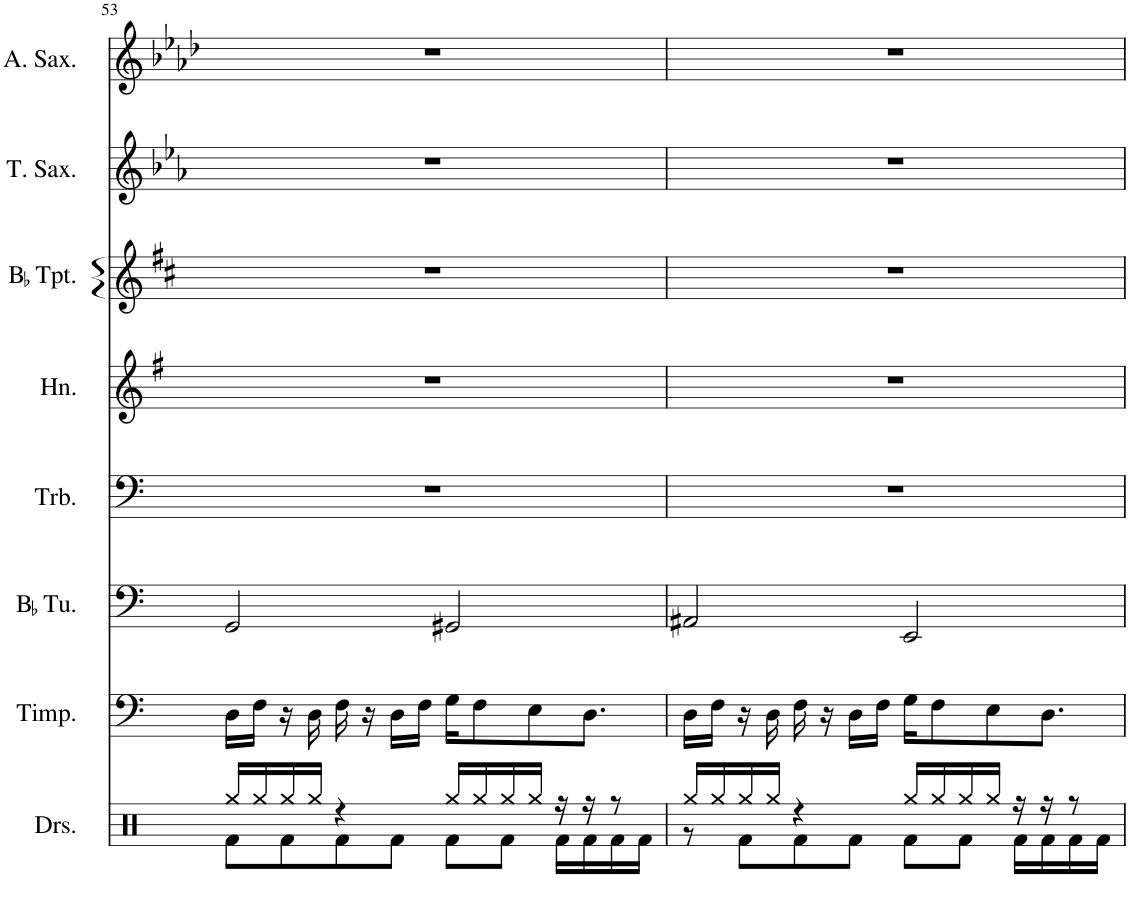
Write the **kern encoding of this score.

**kern	**kern	**kern	**kern	**kern	**kern	**kern	**kern
*part8	*part7	*part6	*part5	*part4	*part3	*part2	*part1
*staff8	*staff7	*staff6	*staff5	*staff4	*staff3	*staff2	*staff1
*I"Drumset	*I"Timpani	*I"BaccidentalFlat Tuba	*I"Trombone	*I"Horn	*I"BaccidentalFlat Trumpet	*I"Tenor Saxophone	*I"Alto Saxophone
*I'Drs.	*I'Timp.	*I'BaccidentalFlat Tu.	*I'Trb.	*I'Hn.	*I'BaccidentalFlat Tpt.	*I'T. Sax.	*I'A. Sax.
!!LO:PB:g=z
*clefX	*clefF4	*clefF4	*clefF4	*clefG2	*clefG2	*clefG2	*clefG2
*	*	*	*	*Trd4c7	*Trd1c2	*Trd8c14	*Trd5c9
*k[]	*k[]	*k[]	*k[]	*k[f#]	*k[f#c#]	*k[b-e-a-]	*k[b-e-a-d-]
*M4/4	*M4/4	*M4/4	*M4/4	*M4/4	*M4/4	*M4/4	*M4/4
=53	=53	=53	=53	=53	=53	=53	=53
*^	*	*	*	*	*	*	*
16Rgg/LL	8Rf\L	16D\LL	2GG/	1r	1r	1r	1r	1r
16Rgg/	.	16F\JJ	.	.	.	.	.	.
16Rgg/	8Rf\	16r	.	.	.	.	.	.
16Rgg/JJ	.	16D\	.	.	.	.	.	.
4r	8Rf\	16F\	.	.	.	.	.	.
.	.	16r	.	.	.	.	.	.
.	8Rf\J	16D\LL	.	.	.	.	.	.
.	.	16F\JJ	.	.	.	.	.	.
16Rgg/LL	8Rf\L	16G\KL	2GG#X/	.	.	.	.	.
16Rgg/	.	8F\	.	.	.	.	.	.
16Rgg/	8Rf\J	.	.	.	.	.	.	.
16Rgg/JJ	.	8E\	.	.	.	.	.	.
16r	16Rf\LL	.	.	.	.	.	.	.
16r	16Rf\	8.D\J	.	.	.	.	.	.
8r	16Rf\	.	.	.	.	.	.	.
.	16Rf\JJ	.	.	.	.	.	.	.
=54	=54	=54	=54	=54	=54	=54	=54	=54
16Rgg/LL	8r	16D\LL	2AA#X/	1r	1r	1r	1r	1r
16Rgg/	.	16F\JJ	.	.	.	.	.	.
16Rgg/	8Rf\L	16r	.	.	.	.	.	.
16Rgg/JJ	.	16D\	.	.	.	.	.	.
4r	8Rf\	16F\	.	.	.	.	.	.
.	.	16r	.	.	.	.	.	.
.	8Rf\J	16D\LL	.	.	.	.	.	.
.	.	16F\JJ	.	.	.	.	.	.
16Rgg/LL	8Rf\L	16G\KL	2EE/	.	.	.	.	.
16Rgg/	.	8F\	.	.	.	.	.	.
16Rgg/	8Rf\J	.	.	.	.	.	.	.
16Rgg/JJ	.	8E\	.	.	.	.	.	.
16r	16Rf\LL	.	.	.	.	.	.	.
16r	16Rf\	8.D\J	.	.	.	.	.	.
8r	16Rf\	.	.	.	.	.	.	.
.	16Rf\JJ	.	.	.	.	.	.	.
*v	*v	*	*	*	*	*	*	*
=	=	=	=	=	=	=	=
*-	*-	*-	*-	*-	*-	*-	*-
